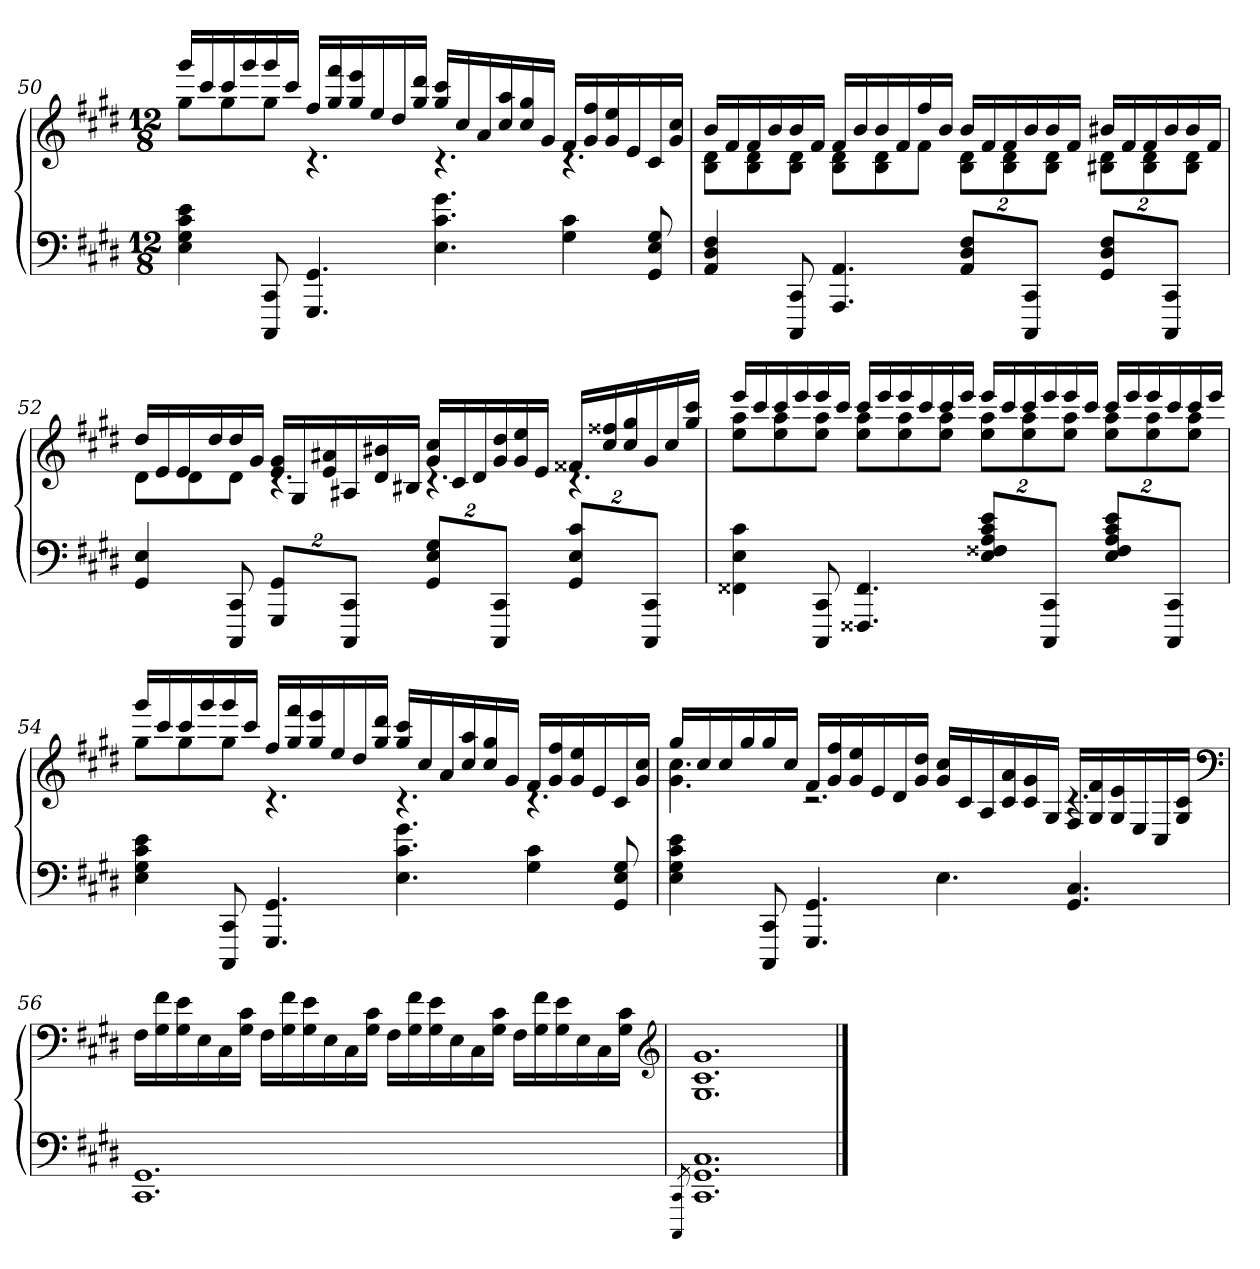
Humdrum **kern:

**kern	**kern
*part1	*part1
*staff2	*staff1
*clefF4	*clefG2
*k[f#c#g#d#]	*k[f#c#g#d#]
*c#:	*c#:
*M12/8	*M12/8
=50	=50
*	*^
4E 4G# 4c# 4e	16ggg#LL	8gg#L
.	16ccc#	.
.	16ccc#	8gg#
.	16ggg#	.
8CCC# 8CC#	16ggg#	8gg#J
.	16ccc#JJ	.
4.GGG# 4.GG#	16ff#LL	4.rc
.	16gg# 16fff#	.
.	16gg# 16eee	.
.	16ee	.
.	16dd#	.
.	16gg# 16ddd#JJ	.
4.E 4.c# 4.g#	16gg# 16ccc#LL	4.rc
.	16cc#	.
.	16a	.
.	16cc# 16aa	.
.	16cc# 16gg#	.
.	16g#JJ	.
4G# 4c#	16f#LL	4.rc
.	16g# 16ff#	.
.	16g# 16ee	.
.	16e	.
8GG# 8E 8G#	16c#	.
.	16g# 16cc#JJ	.
=51	=51	=51
4AA 4D# 4F#	16bLL	8B 8d#L
.	16f#	.
.	16f#	8B 8d#
.	16b	.
8CCC# 8CC#	16b	8B 8d#J
.	16f#JJ	.
4.AAA 4.AA	16f#LL	8B 8d#L
.	16b	.
.	16b	8B 8d#
.	16f#	.
.	16ff#	8f#J
.	16bJJ	.
16%3AA/ 16%3D#/ 16%3F#/L	16bLL	8B 8d#L
.	16f#	.
.	16f#	8B 8d#
16%3CCC#/ 16%3CC#/J	16b	.
.	16b	8B 8d#J
.	16f#JJ	.
16%3GG#/ 16%3D#/ 16%3F#/L	16b#XLL	8B#X 8d#L
.	16f#	.
.	16f#	8B# 8d#
16%3CCC#/ 16%3CC#/J	16b#	.
.	16b#	8B# 8d#J
.	16f#JJ	.
=52	=52	=52
4GG# 4E	16dd#LL	8d#L
.	16e	.
.	16e	8d#
.	16dd#	.
8CCC# 8CC#	16dd#	8d#J
.	16g#JJ	.
16%3GGG#/ 16%3GG#/L	16e 16g#LL	4.rc
.	16G#	.
.	16e 16a#X	.
16%3CCC#/ 16%3CC#/J	16A#X	.
.	16d# 16b#X	.
.	16B#XJJ	.
16%3GG#/ 16%3E/ 16%3G#/L	16g# 16cc#LL	4.rc
.	16c#	.
.	16d#	.
16%3CCC#/ 16%3CC#/J	16g# 16dd#	.
.	16g# 16ee	.
.	16eJJ	.
16%3GG#/ 16%3E/ 16%3c#/L	16f##XLL	4.rc
.	16cc# 16ff##X	.
.	16cc# 16gg#	.
16%3CCC#/ 16%3CC#/J	16g#	.
.	16cc#	.
.	16gg# 16ccc#JJ	.
=53	=53	=53
4FF##X 4E 4c#	16eeeLL	8ee 8aaL
.	16ccc#	.
.	16ccc#	8ee 8aa
.	16eee	.
8CCC# 8CC#	16eee	8ee 8aaJ
.	16ccc#JJ	.
4.FFF##X 4.FF##	16ccc#LL	8ee 8aaL
.	16eee	.
.	16eee	8ee 8aa
.	16ccc#	.
.	16ccc#	8ee 8aaJ
.	16eeeJJ	.
16%3E/ 16%3F##X/ 16%3A/ 16%3c#/ 16%3e/L	16eeeLL	8ee 8aaL
.	16ccc#	.
.	16ccc#	8ee 8aa
16%3CCC#/ 16%3CC#/J	16eee	.
.	16eee	8ee 8aaJ
.	16ccc#JJ	.
16%3E/ 16%3F##/ 16%3A/ 16%3c#/ 16%3e/L	16ccc#LL	8ee 8aaL
.	16eee	.
.	16eee	8ee 8aa
16%3CCC#/ 16%3CC#/J	16ccc#	.
.	16ccc#	8ee 8aaJ
.	16eeeJJ	.
=54	=54	=54
4E 4G# 4c# 4e	16ggg#LL	8gg#L
.	16ccc#	.
.	16ccc#	8gg#
.	16ggg#	.
8CCC# 8CC#	16ggg#	8gg#J
.	16ccc#JJ	.
4.GGG# 4.GG#	16ff#LL	4.rc
.	16gg# 16fff#	.
.	16gg# 16eee	.
.	16ee	.
.	16dd#	.
.	16gg# 16ddd#JJ	.
4.E 4.c# 4.g#	16gg# 16ccc#LL	4.rc
.	16cc#	.
.	16a	.
.	16cc# 16aa	.
.	16cc# 16gg#	.
.	16g#JJ	.
4G# 4c#	16f#LL	4.rc
.	16g# 16ff#	.
.	16g# 16ee	.
.	16e	.
8GG# 8E 8G#	16c#	.
.	16g# 16cc#JJ	.
=55	=55	=55
4E 4G# 4c# 4e	16gg#LL	4.g# 4.cc#
.	16cc#	.
.	16cc#	.
.	16gg#	.
8CCC# 8CC#	16gg#	.
.	16cc#JJ	.
4.GGG# 4.GG#	16f#LL	2.rc
.	16g# 16ff#	.
.	16g# 16ee	.
.	16e	.
.	16d#	.
.	16g# 16dd#JJ	.
4.E	16g# 16cc#LL	.
.	16c#	.
.	16A	.
.	16c# 16a	.
.	16c# 16g#	.
.	16G#JJ	.
4.GG# 4.C#	16F#LL	4.rc
.	16G# 16f#	.
.	16G# 16e	.
.	16E	.
.	16C#	.
.	16G# 16c#JJ	.
*	*v	*v
*	*clefF4
=56	=56
1.CC# 1.GG#	16F#LL
.	16G# 16f#
.	16G# 16e
.	16E
.	16C#
.	16G# 16c#JJ
.	16F#LL
.	16G# 16f#
.	16G# 16e
.	16E
.	16C#
.	16G# 16c#JJ
.	16F#LL
.	16G# 16f#
.	16G# 16e
.	16E
.	16C#
.	16G# 16c#JJ
.	16F#LL
.	16G# 16f#
.	16G# 16e
.	16E
.	16C#
.	16G# 16c#JJ
*	*clefG2
=57	=57
8qCCC#/ 8qCC#/	.
1.CC# 1.GG# 1.C#	1.G# 1.c# 1.g#
==	==
*-	*-
